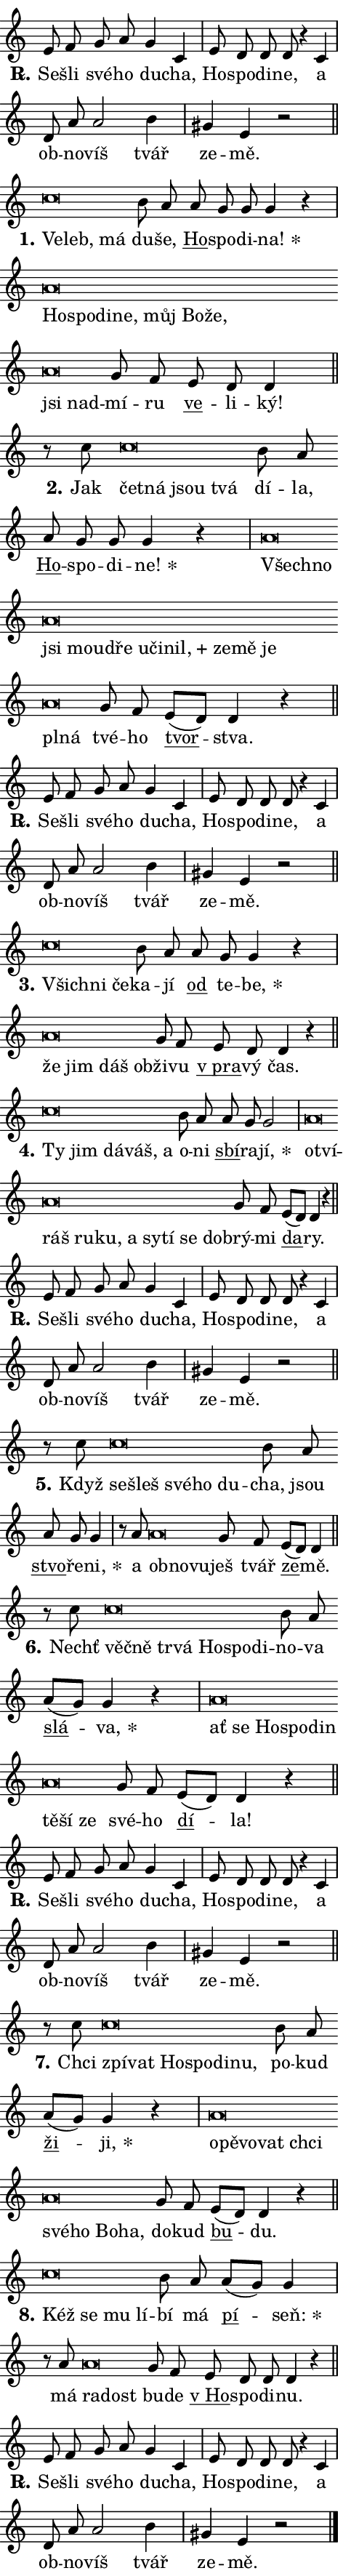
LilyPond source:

\version "2.24.0"
\header { tagline = "" }
\paper {
  indent = 0\cm
  top-margin = 0\cm
  right-margin = 0.13\cm % to fit lyric hyphens
  bottom-margin = 0\cm
  left-margin = 0\cm
  paper-width = 8\cm
  page-breaking = #ly:one-page-breaking
  system-system-spacing.basic-distance = #11
  score-system-spacing.basic-distance = #11
  ragged-last = ##f
}


%% Author: Thomas Morley
%% https://lists.gnu.org/archive/html/lilypond-user/2020-05/msg00002.html
#(define (line-position grob)
"Returns position of @var[grob} in current system:
   @code{'start}, if at first time-step
   @code{'end}, if at last time-step
   @code{'middle} otherwise
"
  (let* ((col (ly:item-get-column grob))
         (ln (ly:grob-object col 'left-neighbor))
         (rn (ly:grob-object col 'right-neighbor))
         (col-to-check-left (if (ly:grob? ln) ln col))
         (col-to-check-right (if (ly:grob? rn) rn col))
         (break-dir-left
           (and
             (ly:grob-property col-to-check-left 'non-musical #f)
             (ly:item-break-dir col-to-check-left)))
         (break-dir-right
           (and
             (ly:grob-property col-to-check-right 'non-musical #f)
             (ly:item-break-dir col-to-check-right))))
        (cond ((eqv? 1 break-dir-left) 'start)
              ((eqv? -1 break-dir-right) 'end)
              (else 'middle))))

#(define (tranparent-at-line-position vctor)
  (lambda (grob)
  "Relying on @code{line-position} select the relevant enry from @var{vctor}.
Used to determine transparency,"
    (case (line-position grob)
      ((end) (not (vector-ref vctor 0)))
      ((middle) (not (vector-ref vctor 1)))
      ((start) (not (vector-ref vctor 2))))))

noteHeadBreakVisibility =
#(define-music-function (break-visibility)(vector?)
"Makes @code{NoteHead}s transparent relying on @var{break-visibility}"
#{
  \override NoteHead.transparent =
    #(tranparent-at-line-position break-visibility)
#})

#(define delete-ledgers-for-transparent-note-heads
  (lambda (grob)
    "Reads whether a @code{NoteHead} is transparent.
If so this @code{NoteHead} is removed from @code{'note-heads} from
@var{grob}, which is supposed to be @code{LedgerLineSpanner}.
As a result ledgers are not printed for this @code{NoteHead}"
    (let* ((nhds-array (ly:grob-object grob 'note-heads))
           (nhds-list
             (if (ly:grob-array? nhds-array)
                 (ly:grob-array->list nhds-array)
                 '()))
           ;; Relies on the transparent-property being done before
           ;; Staff.LedgerLineSpanner.after-line-breaking is executed.
           ;; This is fragile ...
           (to-keep
             (remove
               (lambda (nhd)
                 (ly:grob-property nhd 'transparent #f))
               nhds-list)))
      ;; TODO find a better method to iterate over grob-arrays, similiar
      ;; to filter/remove etc for lists
      ;; For now rebuilt from scratch
      (set! (ly:grob-object grob 'note-heads)  '())
      (for-each
        (lambda (nhd)
          (ly:pointer-group-interface::add-grob grob 'note-heads nhd))
        to-keep))))

squashNotes = {
  \override NoteHead.X-extent = #'(-0.2 . 0.2)
  \override NoteHead.Y-extent = #'(-0.75 . 0)
  \override NoteHead.stencil =
    #(lambda (grob)
       (let ((pos (ly:grob-property grob 'staff-position)))
         (begin
           (if (< pos -7) (display "ERROR: Lower brevis then expected\n") (display ""))
           (if (<= pos -6) ly:text-interface::print ly:note-head::print))))
}
unSquashNotes = {
  \revert NoteHead.X-extent
  \revert NoteHead.Y-extent
  \revert NoteHead.stencil
}

hideNotes = \noteHeadBreakVisibility #begin-of-line-visible
unHideNotes = \noteHeadBreakVisibility #all-visible

% work-around for resetting accidentals
% https://lilypond.org/doc/v2.23/Documentation/notation/displaying-rhythms#unmetered-music
cadenzaMeasure = {
  \cadenzaOff
  \partial 1024 s1024
  \cadenzaOn
}

#(define-markup-command (accent layout props text) (markup?)
  "Underline accented syllable"
  (interpret-markup layout props
    #{\markup \override #'(offset . 4.3) \underline { #text }#}))

responsum = \markup \concat {
  "R" \hspace #-1.05 \path #0.1 #'((moveto 0 0.07) (lineto 0.9 0.8)) \hspace #0.05 "."
}

spaceSize = #0.6828661417322834 % exact space size for TeX Gyre Schola

\layout {
  \context {
    \Staff
    \remove "Time_signature_engraver"
    \override LedgerLineSpanner.after-line-breaking = #delete-ledgers-for-transparent-note-heads
  }
  \context {
    \Lyrics {
      \override LyricSpace.minimum-distance = \spaceSize
      \override LyricText.font-name = #"TeX Gyre Schola"
      \override LyricText.font-size = 1
      \override StanzaNumber.font-name = #"TeX Gyre Schola Bold"
      \override StanzaNumber.font-size = 1
    }
  }
  \context {
    \Score 
    \override NoteHead.text =
      #(lambda (grob) 
        (let ((pos (ly:grob-property grob 'staff-position)))
          #{\markup {
            \combine
              \halign #-0.55 \raise #(if (= pos -6) 0 0.5) \override #'(thickness . 2) \draw-line #'(3.2 . 0)
              \musicglyph "noteheads.sM1"
          }#}))
  }
}

% magnetic-lyrics.ily
%
%   written by
%     Jean Abou Samra <jean@abou-samra.fr>
%     Werner Lemberg <wl@gnu.org>
%
%   adapted by
%     Jiri Hon <jiri.hon@gmail.com>
%
% Version 2022-Apr-15

% https://www.mail-archive.com/lilypond-user@gnu.org/msg149350.html

#(define (Left_hyphen_pointer_engraver context)
   "Collect syllable-hyphen-syllable occurrences in lyrics and store
them in properties.  This engraver only looks to the left.  For
example, if the lyrics input is @code{foo -- bar}, it does the
following.

@itemize @bullet
@item
Set the @code{text} property of the @code{LyricHyphen} grob between
@q{foo} and @q{bar} to @code{foo}.

@item
Set the @code{left-hyphen} property of the @code{LyricText} grob with
text @q{foo} to the @code{LyricHyphen} grob between @q{foo} and
@q{bar}.
@end itemize

Use this auxiliary engraver in combination with the
@code{lyric-@/text::@/apply-@/magnetic-@/offset!} hook."
   (let ((hyphen #f)
         (text #f))
     (make-engraver
      (acknowledgers
       ((lyric-syllable-interface engraver grob source-engraver)
        (set! text grob)))
      (end-acknowledgers
       ((lyric-hyphen-interface engraver grob source-engraver)
        ;(when (not (grob::has-interface grob 'lyric-space-interface))
          (set! hyphen grob)));)
      ((stop-translation-timestep engraver)
       (when (and text hyphen)
         (ly:grob-set-object! text 'left-hyphen hyphen))
       (set! text #f)
       (set! hyphen #f)))))

#(define (lyric-text::apply-magnetic-offset! grob)
   "If the space between two syllables is less than the value in
property @code{LyricText@/.details@/.squash-threshold}, move the right
syllable to the left so that it gets concatenated with the left
syllable.

Use this function as a hook for
@code{LyricText@/.after-@/line-@/breaking} if the
@code{Left_@/hyphen_@/pointer_@/engraver} is active."
   (let ((hyphen (ly:grob-object grob 'left-hyphen #f)))
     (when hyphen
       (let ((left-text (ly:spanner-bound hyphen LEFT)))
         (when (grob::has-interface left-text 'lyric-syllable-interface)
           (let* ((common (ly:grob-common-refpoint grob left-text X))
                  (this-x-ext (ly:grob-extent grob common X))
                  (left-x-ext
                   (begin
                     ;; Trigger magnetism for left-text.
                     (ly:grob-property left-text 'after-line-breaking)
                     (ly:grob-extent left-text common X)))
                  ;; `delta` is the gap width between two syllables.
                  (delta (- (interval-start this-x-ext)
                            (interval-end left-x-ext)))
                  (details (ly:grob-property grob 'details))
                  (threshold (assoc-get 'squash-threshold details 0.2)))
             (when (< delta threshold)
               (let* (;; We have to manipulate the input text so that
                      ;; ligatures crossing syllable boundaries are not
                      ;; disabled.  For languages based on the Latin
                      ;; script this is essentially a beautification.
                      ;; However, for non-Western scripts it can be a
                      ;; necessity.
                      (lt (ly:grob-property left-text 'text))
                      (rt (ly:grob-property grob 'text))
                      (is-space (grob::has-interface hyphen 'lyric-space-interface))
                      (space (if is-space " " ""))
                      (extra-delta (if is-space spaceSize 0))
                      ;; Append new syllable.
                      (ltrt-space (if (and (string? lt) (string? rt))
                                (string-append lt space rt)
                                (make-concat-markup (list lt space rt))))
                      ;; Right-align `ltrt` to the right side.
                      (ltrt-space-markup (grob-interpret-markup
                               grob
                               (make-translate-markup
                                (cons (interval-length this-x-ext) 0)
                                (make-right-align-markup ltrt-space)))))
                 (begin
                   ;; Don't print `left-text`.
                   (ly:grob-set-property! left-text 'stencil #f)
                   ;; Set text and stencil (which holds all collected
                   ;; syllables so far) and shift it to the left.
                   (ly:grob-set-property! grob 'text ltrt-space)
                   (ly:grob-set-property! grob 'stencil ltrt-space-markup)
                   (ly:grob-translate-axis! grob (- (- delta extra-delta)) X))))))))))


#(define (lyric-hyphen::displace-bounds-first grob)
   ;; Make very sure this callback isn't triggered too early.
   (let ((left (ly:spanner-bound grob LEFT))
         (right (ly:spanner-bound grob RIGHT)))
     (ly:grob-property left 'after-line-breaking)
     (ly:grob-property right 'after-line-breaking)
     (ly:lyric-hyphen::print grob)))

squashThreshold = #0.4

\layout {
  \context {
    \Lyrics
    \consists #Left_hyphen_pointer_engraver
    \override LyricText.after-line-breaking =
      #lyric-text::apply-magnetic-offset!
    \override LyricHyphen.stencil = #lyric-hyphen::displace-bounds-first
    \override LyricText.details.squash-threshold = \squashThreshold
    \override LyricHyphen.minimum-distance = 0
    \override LyricHyphen.minimum-length = \squashThreshold
  }
}

squashText = \override LyricText.details.squash-threshold = 9999
unSquashText = \override LyricText.details.squash-threshold = \squashThreshold

leftText = \override LyricText.self-alignment-X = #LEFT
unLeftText = \revert LyricText.self-alignment-X

starOffset = #(lambda (grob) 
                (let ((x_offset (ly:self-alignment-interface::aligned-on-x-parent grob)))
                  (if (= x_offset 0) 0 (+ x_offset 1.2))))

star = #(define-music-function (syllable)(string?)
"Append star separator at the end of a syllable"
#{
  \once \override LyricText.X-offset = #starOffset
  \lyricmode { \markup {
    #syllable
    \override #'((font-name . "TeX Gyre Schola Bold")) \hspace #0.2 \lower #0.65 \larger "*"
  } }
#})

starAccent = #(define-music-function (syllable)(string?)
"Append star separator at the end of a syllable and make accent"
#{
  \once \override LyricText.X-offset = #starOffset
  \lyricmode { \markup {
    \accent #syllable
    \override #'((font-name . "TeX Gyre Schola Bold")) \hspace #0.2 \lower #0.65 \larger "*"
  } }
#})

breath = #(define-music-function (syllable)(string?)
"Append breathing indicator at the end of a syllable"
#{
  \lyricmode { \markup { #syllable "+" } }
#})

optionalBreath = #(define-music-function (syllable)(string?)
"Append optional breathing indicator at the end of a syllable"
#{
  \lyricmode { \markup { #syllable "(+)" } }
#})


\score {
    <<
        \new Voice = "melody" { \cadenzaOn \key c \major \relative { e'8 f g a g4 c, \cadenzaMeasure \bar "|" e8 d d d r4 c \cadenzaMeasure \bar "|" d8 a' a2 b4 \cadenzaMeasure \bar "|" gis e r2 \cadenzaMeasure \bar "||" \break } }
        \new Lyrics \lyricsto "melody" { \lyricmode { \set stanza = \responsum
Se -- šli své -- ho du -- cha, Ho -- spo -- di -- ne, a ob -- no -- víš tvář ze -- mě. } }
    >>
    \layout {}
}

\score {
    <<
        \new Voice = "melody" { \cadenzaOn \key c \major \relative { \squashNotes c''\breve*1/16 \hideNotes \breve*1/16 \breve*1/16 \bar "" \unHideNotes \unSquashNotes b8 a \bar "" a g g g4 r \cadenzaMeasure \bar "|" \squashNotes a\breve*1/16 \hideNotes \breve*1/16 \bar "" \breve*1/16 \bar "" \breve*1/16 \bar "" \breve*1/16 \bar "" \breve*1/16 \bar "" \breve*1/16 \bar "" \breve*1/16 \breve*1/16 \bar "" \unHideNotes \unSquashNotes g8 f \bar "" e d d4 \cadenzaMeasure \bar "||" \break } }
        \new Lyrics \lyricsto "melody" { \lyricmode { \set stanza = "1."
\leftText Ve -- \squashText leb, má \unLeftText \unSquashText du -- še, \markup \accent Ho -- spo -- di -- \star na! \leftText Ho -- \squashText spo -- di -- ne, můj Bo -- že, jsi nad -- \unLeftText \unSquashText mí -- ru \markup \accent ve -- li -- ký! } }
    >>
    \layout {}
}

\score {
    <<
        \new Voice = "melody" { \cadenzaOn \key c \major \relative { r8 c''8 \squashNotes c\breve*1/16 \hideNotes \breve*1/16 \bar "" \breve*1/16 \breve*1/16 \bar "" \unHideNotes \unSquashNotes b8 a \bar "" a g g g4 r \cadenzaMeasure \bar "|" \squashNotes a\breve*1/16 \hideNotes \breve*1/16 \bar "" \breve*1/16 \bar "" \breve*1/16 \bar "" \breve*1/16 \bar "" \breve*1/16 \bar "" \breve*1/16 \bar "" \breve*1/16 \bar "" \breve*1/16 \bar "" \breve*1/16 \bar "" \breve*1/16 \bar "" \breve*1/16 \breve*1/16 \bar "" \unHideNotes \unSquashNotes g8 f \bar "" e[( d)] d4 r \cadenzaMeasure \bar "||" \break } }
        \new Lyrics \lyricsto "melody" { \lyricmode { \set stanza = "2."
Jak \leftText čet -- \squashText ná jsou tvá \unLeftText \unSquashText dí -- la, \markup \accent Ho -- spo -- di -- \star ne! \leftText Všech -- \squashText no jsi mou -- dře u -- či -- \breath "nil," ze -- mě je pl -- ná \unLeftText \unSquashText tvé -- ho \markup \accent tvor -- stva. } }
    >>
    \layout {}
}

\score {
    <<
        \new Voice = "melody" { \cadenzaOn \key c \major \relative { e'8 f g a g4 c, \cadenzaMeasure \bar "|" e8 d d d r4 c \cadenzaMeasure \bar "|" d8 a' a2 b4 \cadenzaMeasure \bar "|" gis e r2 \cadenzaMeasure \bar "||" \break } }
        \new Lyrics \lyricsto "melody" { \lyricmode { \set stanza = \responsum
Se -- šli své -- ho du -- cha, Ho -- spo -- di -- ne, a ob -- no -- víš tvář ze -- mě. } }
    >>
    \layout {}
}

\score {
    <<
        \new Voice = "melody" { \cadenzaOn \key c \major \relative { \squashNotes c''\breve*1/16 \hideNotes \breve*1/16 \breve*1/16 \bar "" \unHideNotes \unSquashNotes b8 a \bar "" a g g4 r \cadenzaMeasure \bar "|" \squashNotes a\breve*1/16 \hideNotes \breve*1/16 \bar "" \breve*1/16 \breve*1/16 \bar "" \unHideNotes \unSquashNotes g8 f \bar "" e d d4 r \cadenzaMeasure \bar "||" \break } }
        \new Lyrics \lyricsto "melody" { \lyricmode { \set stanza = "3."
\leftText Všich -- \squashText ni če -- \unLeftText \unSquashText ka -- jí \markup \accent od te -- \star be, \leftText že \squashText jim dáš ob -- \unLeftText \unSquashText ži -- vu \markup \accent "v pra" -- vý čas. } }
    >>
    \layout {}
}

\score {
    <<
        \new Voice = "melody" { \cadenzaOn \key c \major \relative { \squashNotes c''\breve*1/16 \hideNotes \breve*1/16 \bar "" \breve*1/16 \bar "" \breve*1/16 \breve*1/16 \bar "" \unHideNotes \unSquashNotes b8 a \bar "" a g g2 \cadenzaMeasure \bar "|" \squashNotes a\breve*1/16 \hideNotes \breve*1/16 \bar "" \breve*1/16 \bar "" \breve*1/16 \bar "" \breve*1/16 \bar "" \breve*1/16 \bar "" \breve*1/16 \bar "" \breve*1/16 \bar "" \breve*1/16 \breve*1/16 \bar "" \unHideNotes \unSquashNotes g8 f \bar "" e[( d)] d4 r \cadenzaMeasure \bar "||" \break } }
        \new Lyrics \lyricsto "melody" { \lyricmode { \set stanza = "4."
\leftText Ty \squashText jim dá -- váš, a \unLeftText \unSquashText o -- ni \markup \accent sbí -- ra -- \star jí, \leftText o -- \squashText tví -- ráš ru -- ku, a sy -- tí se do -- \unLeftText \unSquashText brý -- mi \markup \accent da -- ry. } }
    >>
    \layout {}
}

\score {
    <<
        \new Voice = "melody" { \cadenzaOn \key c \major \relative { e'8 f g a g4 c, \cadenzaMeasure \bar "|" e8 d d d r4 c \cadenzaMeasure \bar "|" d8 a' a2 b4 \cadenzaMeasure \bar "|" gis e r2 \cadenzaMeasure \bar "||" \break } }
        \new Lyrics \lyricsto "melody" { \lyricmode { \set stanza = \responsum
Se -- šli své -- ho du -- cha, Ho -- spo -- di -- ne, a ob -- no -- víš tvář ze -- mě. } }
    >>
    \layout {}
}

\score {
    <<
        \new Voice = "melody" { \cadenzaOn \key c \major \relative { r8 c''8 \squashNotes c\breve*1/16 \hideNotes \breve*1/16 \bar "" \breve*1/16 \bar "" \breve*1/16 \breve*1/16 \bar "" \unHideNotes \unSquashNotes b8 a \bar "" a g g4 \cadenzaMeasure \bar "|" r8 a8 \squashNotes a\breve*1/16 \hideNotes \breve*1/16 \breve*1/16 \bar "" \unHideNotes \unSquashNotes g8 f \bar "" e[( d)] d4 \cadenzaMeasure \bar "||" \break } }
        \new Lyrics \lyricsto "melody" { \lyricmode { \set stanza = "5."
Když \leftText se -- \squashText šleš své -- ho du -- \unLeftText \unSquashText cha, jsou \markup \accent stvo -- ře -- \star ni, a \leftText ob -- \squashText no -- vu -- \unLeftText \unSquashText ješ tvář \markup \accent ze -- mě. } }
    >>
    \layout {}
}

\score {
    <<
        \new Voice = "melody" { \cadenzaOn \key c \major \relative { r8 c''8 \squashNotes c\breve*1/16 \hideNotes \breve*1/16 \bar "" \breve*1/16 \bar "" \breve*1/16 \bar "" \breve*1/16 \bar "" \breve*1/16 \breve*1/16 \bar "" \unHideNotes \unSquashNotes b8 a \bar "" a[( g)] g4 r \cadenzaMeasure \bar "|" \squashNotes a\breve*1/16 \hideNotes \breve*1/16 \bar "" \breve*1/16 \bar "" \breve*1/16 \bar "" \breve*1/16 \bar "" \breve*1/16 \bar "" \breve*1/16 \breve*1/16 \bar "" \unHideNotes \unSquashNotes g8 f \bar "" e[( d)] d4 r \cadenzaMeasure \bar "||" \break } }
        \new Lyrics \lyricsto "melody" { \lyricmode { \set stanza = "6."
Nechť \leftText věč -- \squashText ně tr -- vá Ho -- spo -- di -- \unLeftText \unSquashText no -- va \markup \accent slá -- \star va, \leftText ať \squashText se Ho -- spo -- din tě -- ší ze \unLeftText \unSquashText své -- ho \markup \accent dí -- la! } }
    >>
    \layout {}
}

\score {
    <<
        \new Voice = "melody" { \cadenzaOn \key c \major \relative { e'8 f g a g4 c, \cadenzaMeasure \bar "|" e8 d d d r4 c \cadenzaMeasure \bar "|" d8 a' a2 b4 \cadenzaMeasure \bar "|" gis e r2 \cadenzaMeasure \bar "||" \break } }
        \new Lyrics \lyricsto "melody" { \lyricmode { \set stanza = \responsum
Se -- šli své -- ho du -- cha, Ho -- spo -- di -- ne, a ob -- no -- víš tvář ze -- mě. } }
    >>
    \layout {}
}

\score {
    <<
        \new Voice = "melody" { \cadenzaOn \key c \major \relative { r8 c''8 \squashNotes c\breve*1/16 \hideNotes \breve*1/16 \bar "" \breve*1/16 \bar "" \breve*1/16 \bar "" \breve*1/16 \breve*1/16 \bar "" \unHideNotes \unSquashNotes b8 a \bar "" a[( g)] g4 r \cadenzaMeasure \bar "|" \squashNotes a\breve*1/16 \hideNotes \breve*1/16 \bar "" \breve*1/16 \bar "" \breve*1/16 \bar "" \breve*1/16 \bar "" \breve*1/16 \bar "" \breve*1/16 \bar "" \breve*1/16 \breve*1/16 \bar "" \unHideNotes \unSquashNotes g8 f \bar "" e[( d)] d4 r \cadenzaMeasure \bar "||" \break } }
        \new Lyrics \lyricsto "melody" { \lyricmode { \set stanza = "7."
Chci \leftText zpí -- \squashText vat Ho -- spo -- di -- nu, \unLeftText \unSquashText po -- kud \markup \accent ži -- \star ji, \leftText o -- \squashText pě -- vo -- vat chci své -- ho Bo -- ha, \unLeftText \unSquashText do -- kud \markup \accent bu -- du. } }
    >>
    \layout {}
}

\score {
    <<
        \new Voice = "melody" { \cadenzaOn \key c \major \relative { \squashNotes c''\breve*1/16 \hideNotes \breve*1/16 \bar "" \breve*1/16 \breve*1/16 \bar "" \unHideNotes \unSquashNotes b8 a \bar "" a[( g)] g4 \cadenzaMeasure \bar "|" r8 a8 \squashNotes a\breve*1/16 \hideNotes \breve*1/16 \bar "" \unHideNotes \unSquashNotes g8 f \bar "" e d d d4 r \cadenzaMeasure \bar "||" \break } }
        \new Lyrics \lyricsto "melody" { \lyricmode { \set stanza = "8."
\leftText Kéž \squashText se mu lí -- \unLeftText \unSquashText bí má \markup \accent pí -- \star seň: má \leftText ra -- \squashText dost \unLeftText \unSquashText bu -- de \markup \accent "v Ho" -- spo -- di -- nu. } }
    >>
    \layout {}
}

\score {
    <<
        \new Voice = "melody" { \cadenzaOn \key c \major \relative { e'8 f g a g4 c, \cadenzaMeasure \bar "|" e8 d d d r4 c \cadenzaMeasure \bar "|" d8 a' a2 b4 \cadenzaMeasure \bar "|" gis e r2 \cadenzaMeasure \bar "||" \break } \bar "|." }
        \new Lyrics \lyricsto "melody" { \lyricmode { \set stanza = \responsum
Se -- šli své -- ho du -- cha, Ho -- spo -- di -- ne, a ob -- no -- víš tvář ze -- mě. } }
    >>
    \layout {}
}
